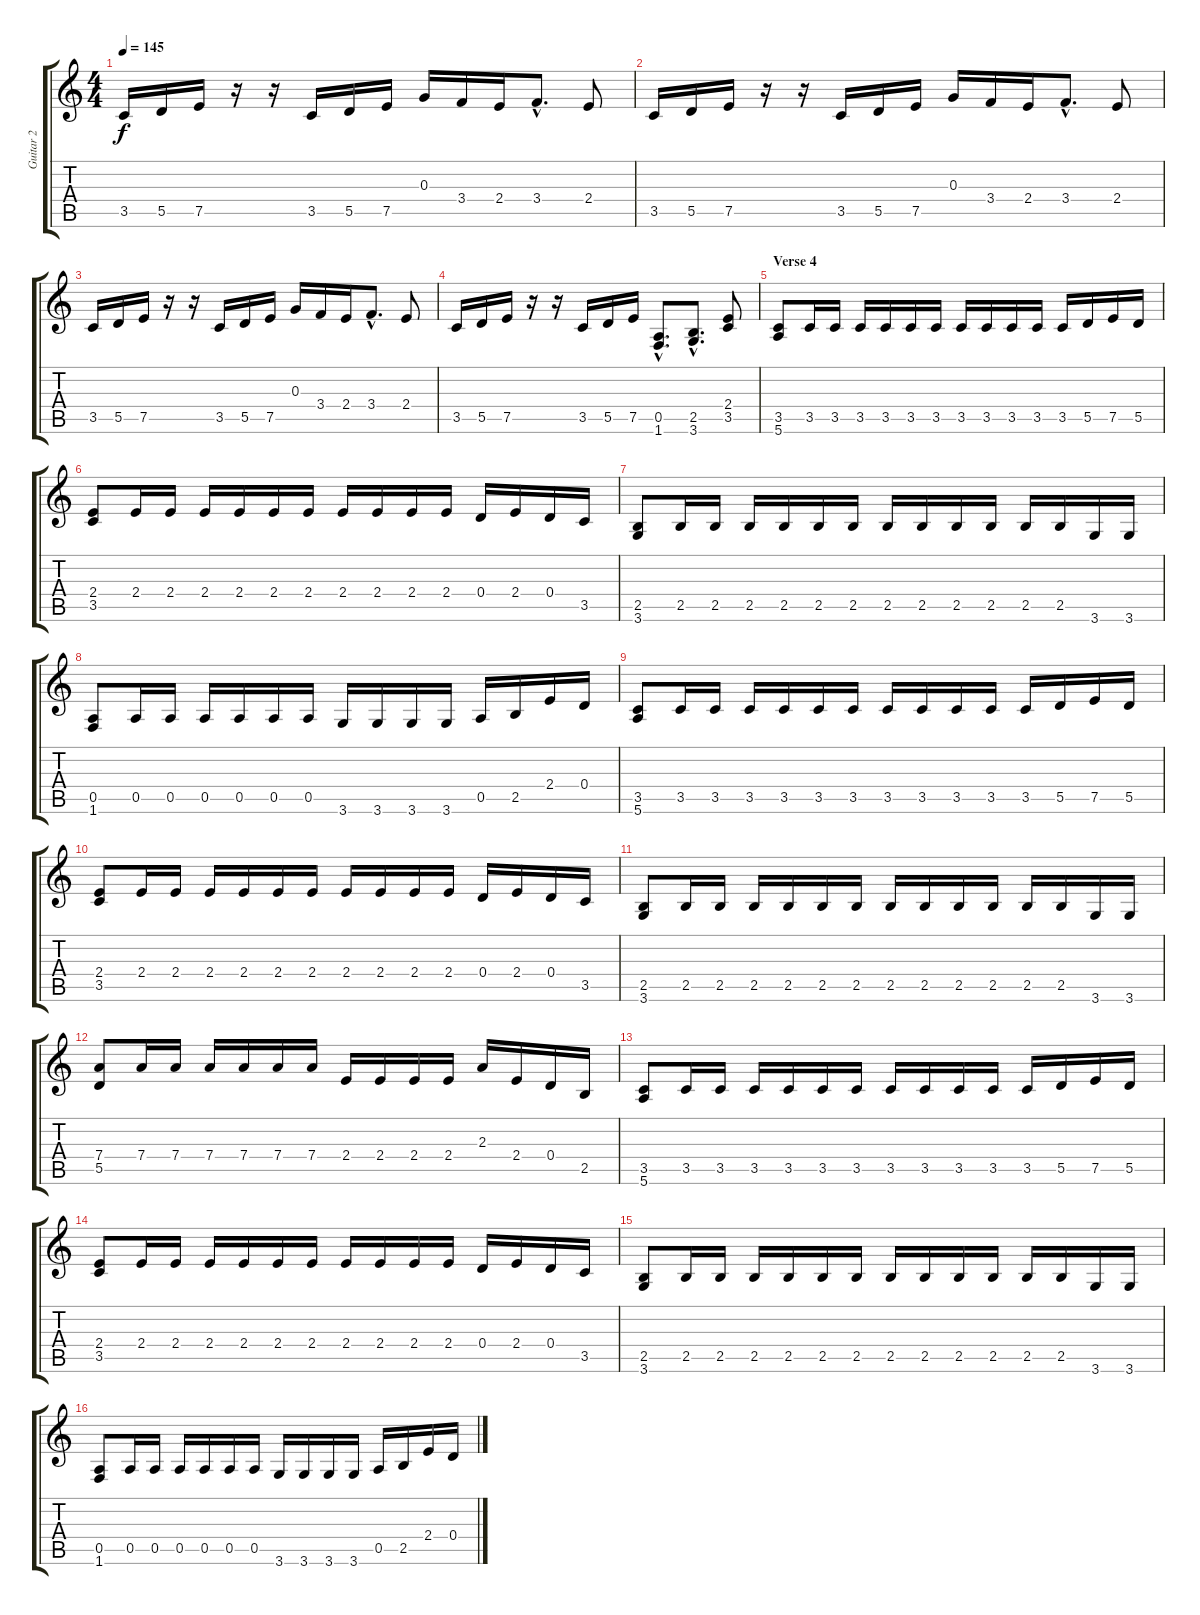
\track ("Guitar 2" "Guitar 2") {instrument distortionguitar}
\staff {score tabs}
\tuning (E4 B3 G3 D3 A2 E2) {hide}
\ts (4 4)
\tempo 145
\clef g2
\ks c
3.5.16{dy f} 5.5.16 7.5.16 r.16 r.16 3.5.16 5.5.16 7.5.16 0.3.16 3.4.16 2.4.16 3.4{hac}.8{d} 2.4.8 |
3.5.16 5.5.16 7.5.16 r.16 r.16 3.5.16 5.5.16 7.5.16 0.3.16 3.4.16 2.4.16 3.4{hac}.8{d} 2.4.8 |
3.5.16 5.5.16 7.5.16 r.16 r.16 3.5.16 5.5.16 7.5.16 0.3.16 3.4.16 2.4.16 3.4{hac}.8{d} 2.4.8 |
3.5.16 5.5.16 7.5.16 r.16 r.16 3.5.16 5.5.16 7.5.16 (0.5{hac} 1.6{hac}).8{d} (2.5{hac} 3.6{hac}).8{d} (2.4 3.5).8 |
\section ("" "Verse 4")
(3.5 5.6).8 3.5.16 3.5.16 3.5.16 3.5.16 3.5.16 3.5.16 3.5.16 3.5.16 3.5.16 3.5.16 3.5.16 5.5.16 7.5.16 5.5.16 |
(2.4 3.5).8 2.4.16 2.4.16 2.4.16 2.4.16 2.4.16 2.4.16 2.4.16 2.4.16 2.4.16 2.4.16 0.4.16 2.4.16 0.4.16 3.5.16 |
(2.5 3.6).8 2.5.16 2.5.16 2.5.16 2.5.16 2.5.16 2.5.16 2.5.16 2.5.16 2.5.16 2.5.16 2.5.16 2.5.16 3.6.16 3.6.16 |
(0.5 1.6).8 0.5.16 0.5.16 0.5.16 0.5.16 0.5.16 0.5.16 3.6.16 3.6.16 3.6.16 3.6.16 0.5.16 2.5.16 2.4.16 0.4.16 |
(3.5 5.6).8 3.5.16 3.5.16 3.5.16 3.5.16 3.5.16 3.5.16 3.5.16 3.5.16 3.5.16 3.5.16 3.5.16 5.5.16 7.5.16 5.5.16 |
(2.4 3.5).8 2.4.16 2.4.16 2.4.16 2.4.16 2.4.16 2.4.16 2.4.16 2.4.16 2.4.16 2.4.16 0.4.16 2.4.16 0.4.16 3.5.16 |
(2.5 3.6).8 2.5.16 2.5.16 2.5.16 2.5.16 2.5.16 2.5.16 2.5.16 2.5.16 2.5.16 2.5.16 2.5.16 2.5.16 3.6.16 3.6.16 |
(7.4 5.5).8 7.4.16 7.4.16 7.4.16 7.4.16 7.4.16 7.4.16 2.4.16 2.4.16 2.4.16 2.4.16 2.3.16 2.4.16 0.4.16 2.5.16 |
(3.5 5.6).8 3.5.16 3.5.16 3.5.16 3.5.16 3.5.16 3.5.16 3.5.16 3.5.16 3.5.16 3.5.16 3.5.16 5.5.16 7.5.16 5.5.16 |
(2.4 3.5).8 2.4.16 2.4.16 2.4.16 2.4.16 2.4.16 2.4.16 2.4.16 2.4.16 2.4.16 2.4.16 0.4.16 2.4.16 0.4.16 3.5.16 |
(2.5 3.6).8 2.5.16 2.5.16 2.5.16 2.5.16 2.5.16 2.5.16 2.5.16 2.5.16 2.5.16 2.5.16 2.5.16 2.5.16 3.6.16 3.6.16 |
(0.5 1.6).8 0.5.16 0.5.16 0.5.16 0.5.16 0.5.16 0.5.16 3.6.16 3.6.16 3.6.16 3.6.16 0.5.16 2.5.16 2.4.16 0.4.16
